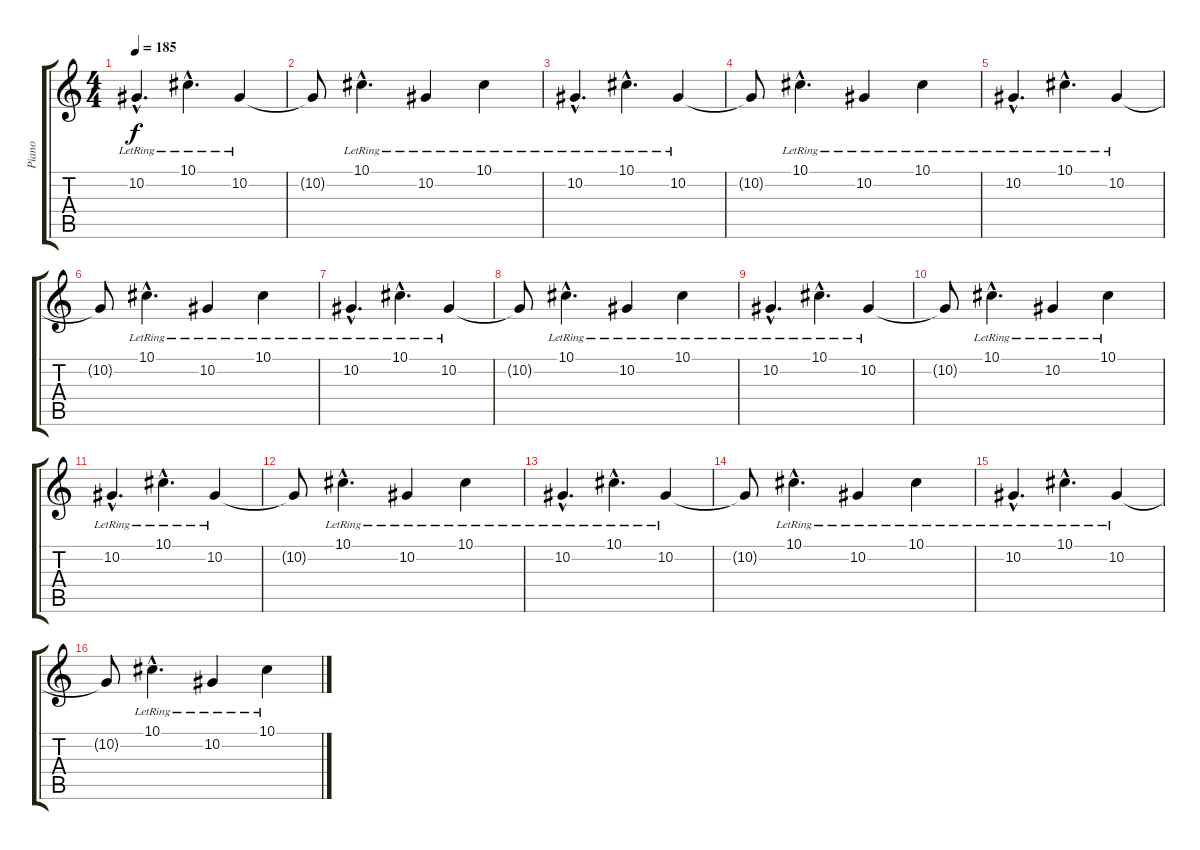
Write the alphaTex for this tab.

\track ("Piano" "Piano") {instrument acousticgrandpiano}
\staff {score tabs}
\tuning (Eb4 Bb3 Gb3 Db3 Ab2 Db2) {hide}
\ts (4 4)
\tempo 185
\clef g2
\ks c
10.2{hac lr}.4{d dy f volume 9 instrument electricguitarjazz} 10.1{hac lr}.4{d} 10.2{lr}.4{instrument electricguitarjazz} |
10.2{t}.8 10.1{hac lr}.4{d} 10.2{lr}.4 10.1{lr}.4 |
10.2{hac lr}.4{d volume 9 instrument electricguitarjazz} 10.1{hac lr}.4{d} 10.2{lr}.4{instrument electricguitarjazz} |
10.2{t}.8 10.1{hac lr}.4{d} 10.2{lr}.4 10.1{lr}.4 |
10.2{hac lr}.4{d volume 9 instrument electricguitarjazz} 10.1{hac lr}.4{d} 10.2{lr}.4{instrument electricguitarjazz} |
10.2{t}.8 10.1{hac lr}.4{d} 10.2{lr}.4 10.1{lr}.4 |
10.2{hac lr}.4{d volume 9 instrument electricguitarjazz} 10.1{hac lr}.4{d} 10.2{lr}.4{instrument electricguitarjazz} |
10.2{t}.8 10.1{hac lr}.4{d} 10.2{lr}.4 10.1{lr}.4 |
10.2{hac lr}.4{d volume 9 instrument electricguitarjazz} 10.1{hac lr}.4{d} 10.2{lr}.4{instrument electricguitarjazz} |
10.2{t}.8 10.1{hac lr}.4{d} 10.2{lr}.4 10.1{lr}.4 |
10.2{hac lr}.4{d volume 9 instrument electricguitarjazz} 10.1{hac lr}.4{d} 10.2{lr}.4{instrument electricguitarjazz} |
10.2{t}.8 10.1{hac lr}.4{d} 10.2{lr}.4 10.1{lr}.4 |
10.2{hac lr}.4{d volume 9 instrument electricguitarjazz} 10.1{hac lr}.4{d} 10.2{lr}.4{instrument electricguitarjazz} |
10.2{t}.8 10.1{hac lr}.4{d} 10.2{lr}.4 10.1{lr}.4 |
10.2{hac lr}.4{d volume 9 instrument electricguitarjazz} 10.1{hac lr}.4{d} 10.2{lr}.4{instrument electricguitarjazz} |
10.2{t}.8 10.1{hac lr}.4{d} 10.2{lr}.4 10.1{lr}.4
